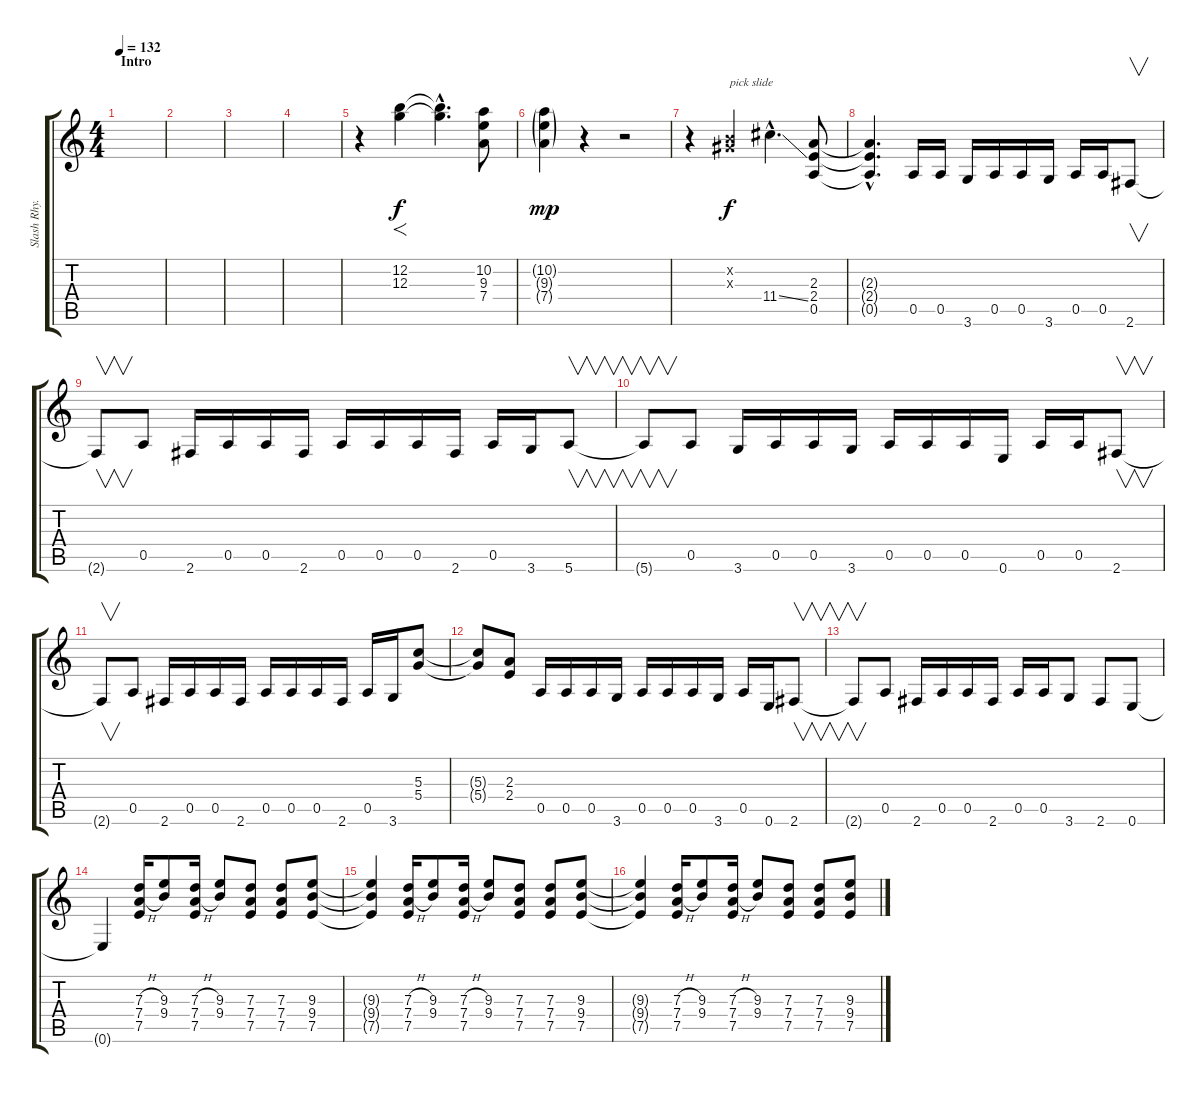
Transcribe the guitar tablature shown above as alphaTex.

\track ("Slash Rhy." "Slash Rhy.") {instrument overdrivenguitar}
\staff {score tabs}
\tuning (E4 B3 G3 D3 A2 E2) {hide}
\ts (4 4)
\section ("" "Intro")
\tempo 132
\clef g2
\ks c
|
|
|
|
r.4 (12.2 12.3).4{f} (12.2{hac t} 12.3{hac t}).4{d} (10.2 9.3 7.4).8 |
(10.2{g} 9.3{g} 7.4{g}).4{dy mp} r.4 r.2 |
r.4 (0.2{x} 1.3{x}).4{txt "pick slide" dy f} 11.4{ss hac}.4{d} (2.3 2.4 0.5).8 |
(2.3{hac t} 2.4{hac t} 0.5{hac t}).4{d} 0.5.16 0.5.16 3.6.16 0.5.16 0.5.16 3.6.16 0.5.16 0.5.16 2.6.8{v} |
2.6{t}.8{v} 0.5.8 2.6.16 0.5.16 0.5.16 2.6.16 0.5.16 0.5.16 0.5.16 2.6.16 0.5.16 3.6.16 5.6.8{v} |
5.6{t}.8{v} 0.5.8 3.6.16 0.5.16 0.5.16 3.6.16 0.5.16 0.5.16 0.5.16 0.6.16 0.5.16 0.5.16 2.6.8{v} |
2.6{t}.8{v} 0.5.8 2.6.16 0.5.16 0.5.16 2.6.16 0.5.16 0.5.16 0.5.16 2.6.16 0.5.16 3.6.16 (5.3 5.4).8 |
(5.3{t} 5.4{t}).8 (2.3 2.4).8 0.5.16 0.5.16 0.5.16 3.6.16 0.5.16 0.5.16 0.5.16 3.6.16 0.5.16 0.6.16 2.6.8{v} |
2.6{t}.8{v} 0.5.8 2.6.16 0.5.16 0.5.16 2.6.16 0.5.16 0.5.16 3.6.8 2.6.8 0.6.8 |
0.6{t}.4 (7.3{h} 7.4{h} 7.5).16 (9.3 9.4).8 (7.3{h} 7.4{h} 7.5).16 (9.3 9.4).8 (7.3 7.4 7.5).8 (7.3 7.4 7.5).8 (9.3 9.4 7.5).8 |
(9.3{t} 9.4{t} 7.5{t}).4 (7.3{h} 7.4{h} 7.5).16 (9.3 9.4).8 (7.3{h} 7.4{h} 7.5).16 (9.3 9.4).8 (7.3 7.4 7.5).8 (7.3 7.4 7.5).8 (9.3 9.4 7.5).8 |
(9.3{t} 9.4{t} 7.5{t}).4 (7.3{h} 7.4{h} 7.5).16 (9.3 9.4).8 (7.3{h} 7.4{h} 7.5).16 (9.3 9.4).8 (7.3 7.4 7.5).8 (7.3 7.4 7.5).8 (9.3 9.4 7.5).8
